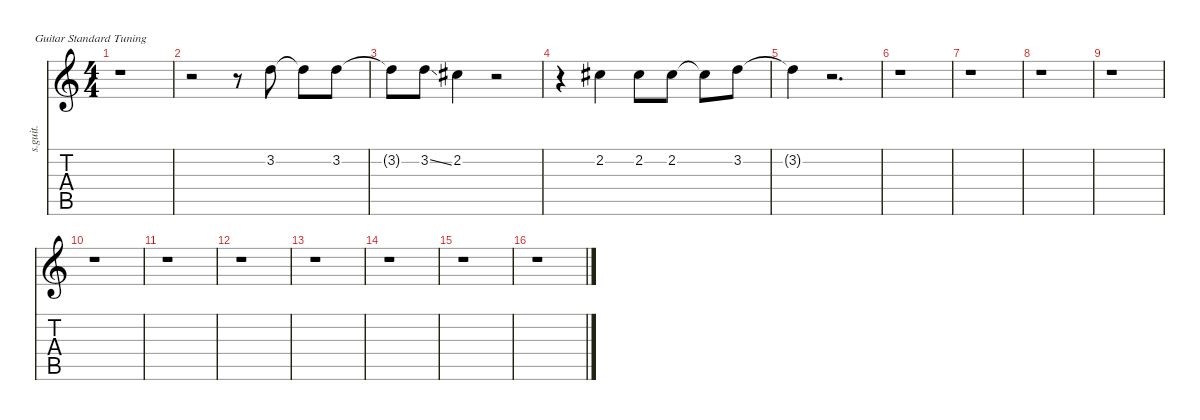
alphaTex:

\defaultSystemsLayout 4
\hideDynamics
\bracketExtendMode nobrackets
\track ("Dave Mustane, David  Ellefson (Backing Vocals)" "s.guit.") {instrument clarinet}
\staff {score tabs}
\tuning (E4 B3 G3 D3 A2 E2)
\displaytranspose 12
\ts (4 4)
\tempo (196 hide)
\clef g2
\ks c
r.1{dy f} |
r.2 r.8 3.2.8{lyrics (0 "") lyrics (1 "") lyrics (2 "") lyrics (3 "") lyrics (4 "")} 3.2{t}.8{lyrics (0 "") lyrics (1 "") lyrics (2 "") lyrics (3 "") lyrics (4 "")} 3.2.8{lyrics (0 "") lyrics (1 "") lyrics (2 "") lyrics (3 "") lyrics (4 "")} |
3.2{t}.8{lyrics (0 "") lyrics (1 "") lyrics (2 "") lyrics (3 "") lyrics (4 "")} 3.2{ss}.8{lyrics (0 "") lyrics (1 "") lyrics (2 "") lyrics (3 "") lyrics (4 "")} 2.2{acc #}.4{lyrics (0 "") lyrics (1 "") lyrics (2 "") lyrics (3 "") lyrics (4 "")} r.2 |
r.4 2.2{acc #}.4{lyrics (0 "") lyrics (1 "") lyrics (2 "") lyrics (3 "") lyrics (4 "")} 2.2{acc #}.8{lyrics (0 "") lyrics (1 "") lyrics (2 "") lyrics (3 "") lyrics (4 "")} 2.2{acc #}.8{lyrics (0 "") lyrics (1 "") lyrics (2 "") lyrics (3 "") lyrics (4 "")} 2.2{t acc #}.8{lyrics (0 "") lyrics (1 "") lyrics (2 "") lyrics (3 "") lyrics (4 "")} 3.2.8{lyrics (0 "") lyrics (1 "") lyrics (2 "") lyrics (3 "") lyrics (4 "")} |
3.2{t}.4{lyrics (0 "") lyrics (1 "") lyrics (2 "") lyrics (3 "") lyrics (4 "")} r.2{d} |
r.1 |
r.1 |
r.1 |
r.1 |
r.1 |
r.1 |
r.1 |
r.1 |
r.1 |
r.1 |
r.1
